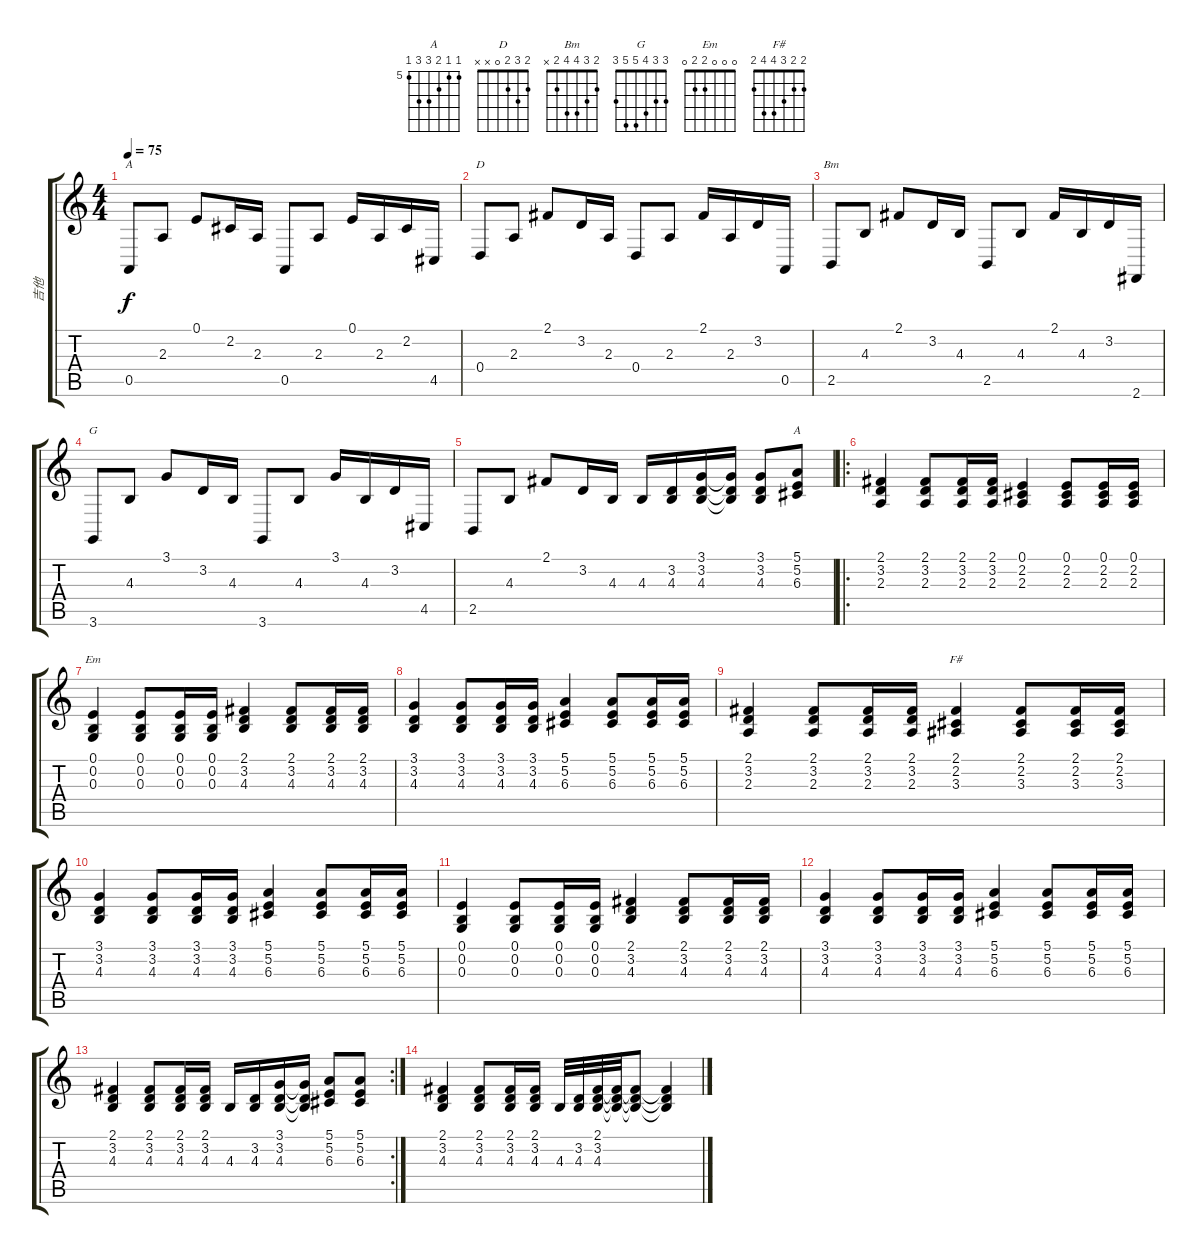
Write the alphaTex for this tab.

\track ("吉他" "吉他") {instrument brightacousticpiano}
\staff {score tabs}
\tuning (E4 B3 G3 D3 A2 E2) {hide}
\chord ("A" 0 2 2 2 0 x)
\chord ("D" 2 3 2 0 x x)
\chord ("Bm" 2 3 4 4 2 x)
\chord ("G" 3 3 4 5 5 3)
\chord ("A" 5 5 6 7 7 5) {firstfret 5}
\chord ("Em" 0 0 0 2 2 0)
\chord ("F#" 2 2 3 4 4 2)
\ts (4 4)
\tempo 75
\clef g2
\ks c
0.5.8{ch "A" dy f} 2.3.8 0.1.8 2.2.16 2.3.16 0.5.8 2.3.8 0.1.16 2.3.16 2.2.16 4.5.16 |
0.4.8{ch "D"} 2.3.8 2.1.8 3.2.16 2.3.16 0.4.8 2.3.8 2.1.16 2.3.16 3.2.16 0.5.16 |
2.5.8{ch "Bm"} 4.3.8 2.1.8 3.2.16 4.3.16 2.5.8 4.3.8 2.1.16 4.3.16 3.2.16 2.6.16 |
3.6.8{ch "G"} 4.3.8 3.1.8 3.2.16 4.3.16 3.6.8 4.3.8 3.1.16 4.3.16 3.2.16 4.5.16 |
2.5.8 4.3.8 2.1.8 3.2.16 4.3.16 4.3.16 (3.2 4.3).16 (3.1 3.2 4.3).16 (3.1{t} 3.2{t} 4.3{t}).16 (3.1 3.2 4.3).8 (5.1 5.2 6.3).8{ch "A"} |
\ro
(2.1 3.2 2.3).4 (2.1 3.2 2.3).8 (2.1 3.2 2.3).16 (2.1 3.2 2.3).16 (0.1 2.2 2.3).4 (0.1 2.2 2.3).8 (0.1 2.2 2.3).16 (0.1 2.2 2.3).16 |
(0.1 0.2 0.3).4{ch "Em"} (0.1 0.2 0.3).8 (0.1 0.2 0.3).16 (0.1 0.2 0.3).16 (2.1 3.2 4.3).4 (2.1 3.2 4.3).8 (2.1 3.2 4.3).16 (2.1 3.2 4.3).16 |
(3.1 3.2 4.3).4 (3.1 3.2 4.3).8 (3.1 3.2 4.3).16 (3.1 3.2 4.3).16 (5.1 5.2 6.3).4 (5.1 5.2 6.3).8 (5.1 5.2 6.3).16 (5.1 5.2 6.3).16 |
(2.1 3.2 2.3).4 (2.1 3.2 2.3).8 (2.1 3.2 2.3).16 (2.1 3.2 2.3).16 (2.1 2.2 3.3).4{ch "F#"} (2.1 2.2 3.3).8 (2.1 2.2 3.3).16 (2.1 2.2 3.3).16 |
(3.1 3.2 4.3).4 (3.1 3.2 4.3).8 (3.1 3.2 4.3).16 (3.1 3.2 4.3).16 (5.1 5.2 6.3).4 (5.1 5.2 6.3).8 (5.1 5.2 6.3).16 (5.1 5.2 6.3).16 |
(0.1 0.2 0.3).4 (0.1 0.2 0.3).8 (0.1 0.2 0.3).16 (0.1 0.2 0.3).16 (2.1 3.2 4.3).4 (2.1 3.2 4.3).8 (2.1 3.2 4.3).16 (2.1 3.2 4.3).16 |
(3.1 3.2 4.3).4 (3.1 3.2 4.3).8 (3.1 3.2 4.3).16 (3.1 3.2 4.3).16 (5.1 5.2 6.3).4 (5.1 5.2 6.3).8 (5.1 5.2 6.3).16 (5.1 5.2 6.3).16 |
\rc 2
(2.1 3.2 4.3).4 (2.1 3.2 4.3).8 (2.1 3.2 4.3).16 (2.1 3.2 4.3).16 4.3.16 (3.2 4.3).16 (3.1 3.2 4.3).16 (3.1{t} 3.2{t} 4.3{t}).16 (5.1 5.2 6.3).8 (5.1 5.2 6.3).8 |
(2.1 3.2 4.3).4 (2.1 3.2 4.3).8 (2.1 3.2 4.3).16 (2.1 3.2 4.3).16 4.3.32 (3.2 4.3).32 (2.1 3.2 4.3).32 (2.1{t} 3.2{t} 4.3{t}).32 (2.1{t} 3.2{t} 4.3{t}).8 (2.1{t} 3.2{t} 4.3{t}).4
